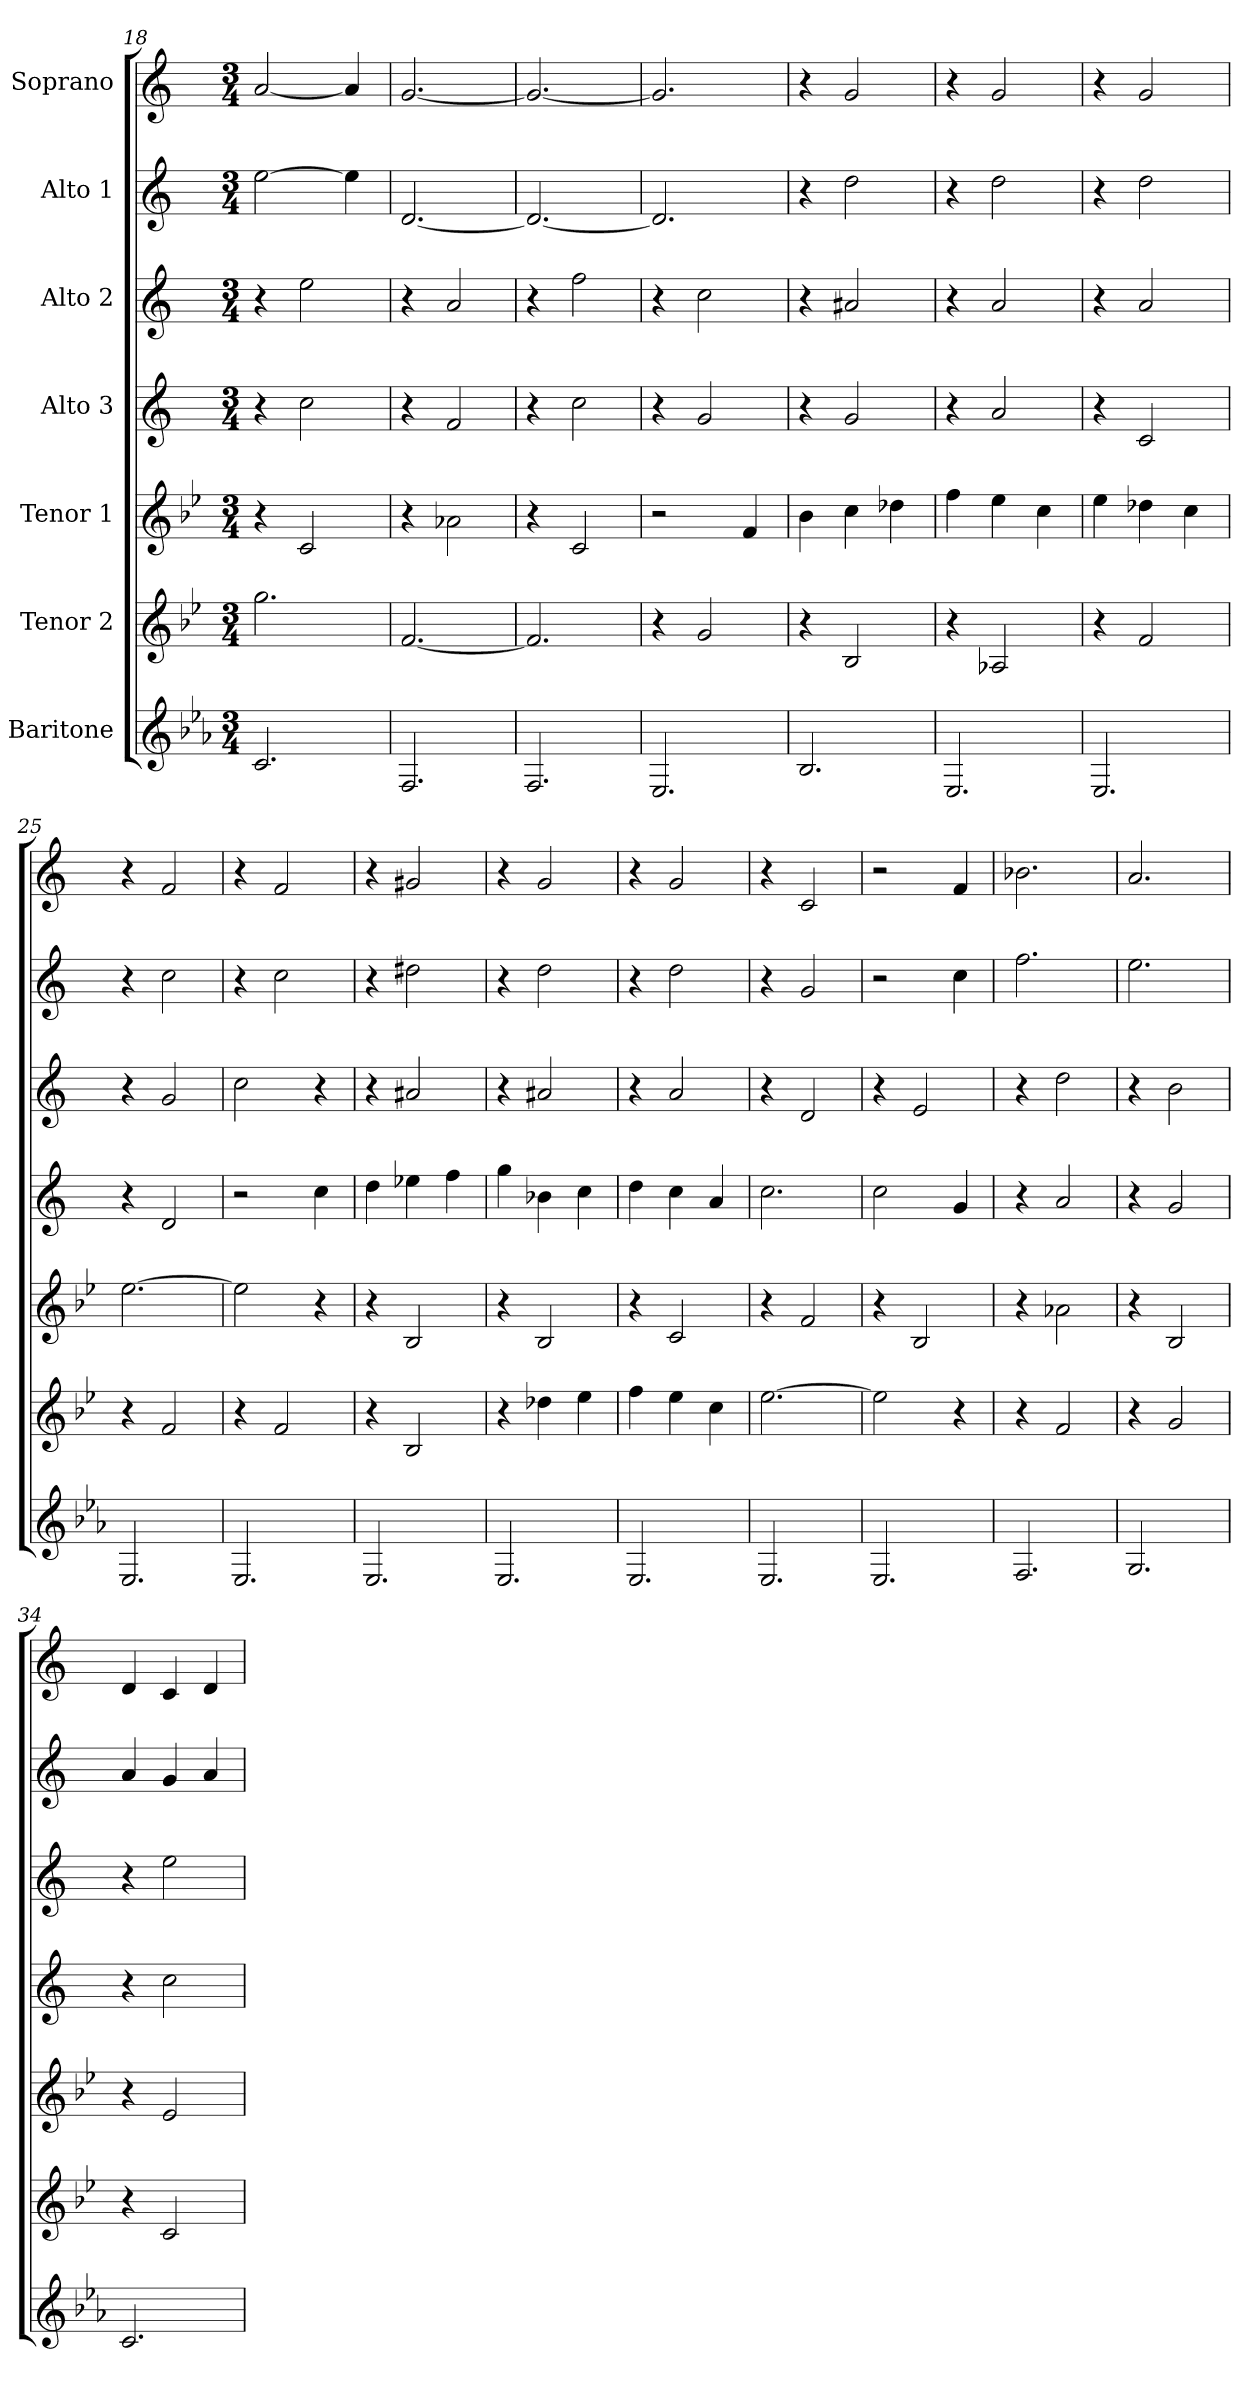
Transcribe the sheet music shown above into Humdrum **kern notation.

**kern	**kern	**kern	**kern	**kern	**kern	**kern
*part7	*part6	*part5	*part4	*part3	*part2	*part1
*staff7	*staff6	*staff5	*staff4	*staff3	*staff2	*staff1
*I"Baritone	*I"Tenor 2	*I"Tenor 1	*I"Alto 3	*I"Alto 2	*I"Alto 1	*I"Soprano
*clefG2	*clefG2	*clefG2	*clefG2	*clefG2	*clefG2	*clefG2
*ITrd12c21	*ITrd8c14	*ITrd8c14	*ITrd5c9	*ITrd5c9	*ITrd5c9	*ITrd1c2
*k[b-e-a-]	*k[b-e-]	*k[b-e-]	*k[b-e-a-]	*k[b-e-a-]	*k[b-e-a-]	*k[b-e-]
*M3/4	*M3/4	*M3/4	*M3/4	*M3/4	*M3/4	*M3/4
=18	=18	=18	=18	=18	=18	=18
2.C/	2.gi\	4r	4r	4r	[2g\	[2g/
.	.	2C/	2e-\	2gj\	.	.
.	.	.	.	.	4g\]	4g/]
=19	=19	=19	=19	=19	=19	=19
2.FF/	[2.Fi/	4r	4r	4r	[2.Fi/	[2.fi/
.	.	2A-X\	2A-/	2cj/	.	.
=20	=20	=20	=20	=20	=20	=20
2.FF/	2.Fj/]	4r	4r	4r	2.Fi/_	2.fi/_
.	.	2C/	2e-\	2a-\	.	.
=21	=21	=21	=21	=21	=21	=21
2.EE-/	4r	2r	4r	4r	2.Fi/]	2.fi/]
.	2G/	.	2B-/	2e-\	.	.
.	.	4Fj/	.	.	.	.
=22	=22	=22	=22	=22	=22	=22
2.BB-/	4r	4B-j\	4r	4r	4r	4r
.	2BB-/	4cj\	2B-/	2c#X/	2f\	2f/
.	.	4d-Xj\	.	.	.	.
=23	=23	=23	=23	=23	=23	=23
2.EE-/	4r	4fj\	4r	4r	4r	4r
.	2AA-X/	4e-j\	2c/	2c/	2f\	2f/
.	.	4cj\	.	.	.	.
!!LO:PB:g=z
=24	=24	=24	=24	=24	=24	=24
2.EE-/	4r	4e-j\	4r	4r	4r	4r
.	2F/	4d-Xj\	2E-/	2c/	2f\	2f/
.	.	4cj\	.	.	.	.
=25	=25	=25	=25	=25	=25	=25
2.EE-/	4r	[2.e-j\	4r	4r	4r	4r
.	2F/	.	2F/	2B-/	2e-\	2e-/
=26	=26	=26	=26	=26	=26	=26
2.EE-/	4r	2e-j\]	2r	2e-\	4r	4r
.	2F/	.	.	.	2e-\	2e-/
.	.	4r	4e-j\	4r	.	.
=27	=27	=27	=27	=27	=27	=27
2.EE-/	4r	4r	4fj\	4r	4r	4r
.	2BB-/	2BB-/	4g-Xj\	2c#X/	2f#X\	2f#X/
.	.	.	4a-j\	.	.	.
=28	=28	=28	=28	=28	=28	=28
2.EE-/	4r	4r	4b-j\	4r	4r	4r
.	4d-Xi\	2BB-/	4d-Xj\	2c#X/	2f\	2f/
.	4e-i\	.	4e-j\	.	.	.
=29	=29	=29	=29	=29	=29	=29
2.EE-/	4fi\	4r	4fj\	4r	4r	4r
.	4e-i\	2C/	4e-j\	2c/	2f\	2f/
.	4ci\	.	4cj/	.	.	.
=30	=30	=30	=30	=30	=30	=30
2.EE-/	[2.e-i\	4r	2.e-j\	4r	4r	4r
.	.	2F/	.	2F/	2B-/	2B-/
=31	=31	=31	=31	=31	=31	=31
2.EE-/	2e-i\]	4r	2e-\	4r	2r	2r
.	.	2BB-/	.	2G/	.	.
.	4r	.	4B-/	.	4e-j\	4e-j/
=32	=32	=32	=32	=32	=32	=32
2.FF/	4r	4r	4r	4r	2.a-j\	2.a-Xj\
.	2F/	2A-X\	2c/	2f\	.	.
=33	=33	=33	=33	=33	=33	=33
2.GG/	4r	4r	4r	4r	2.gj\	2.gj/
.	2G/	2BB-/	2B-/	2d\	.	.
!!LO:PB:g=z
=34	=34	=34	=34	=34	=34	=34
2.C/	4r	4r	4r	4r	4cj/	4cj/
.	2C/	2E-/	2e-\	2g\	4B-j/	4B-j/
.	.	.	.	.	4cj/	4cj/
=	=	=	=	=	=	=
*-	*-	*-	*-	*-	*-	*-
